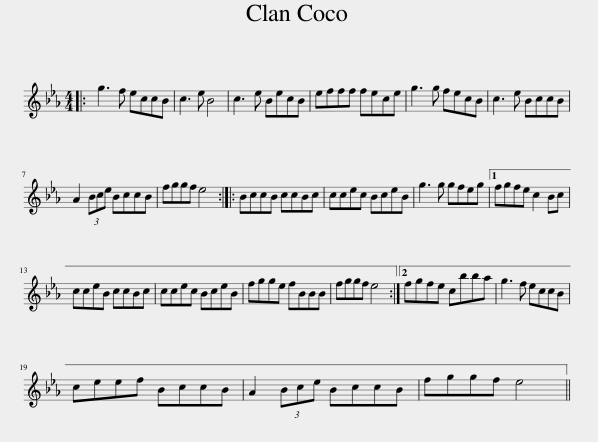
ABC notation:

X:1
L:1/8
M:4/4
I:linebreak $
K:Eb
V:1 treble
V:1
|: g3 f eccB | c3 e B4 | c3 e BecB | efff fece | g3 g fecB | %5
 c3 e BccB |$ A2 (3Bce BccB | fggf e4 :: BccB ccBc | ccec BceB | %10
 g3 g gfeg |1 fgfe c2 Bc |$ cceB ccBc | ccec BceB | fgge fBBB | %15
 fggf e4 :|2 fgfe cbba | g3 f eccB |$ ceef BccB | A2 (3Bce BccB | %20
 fggf e4 || %21
